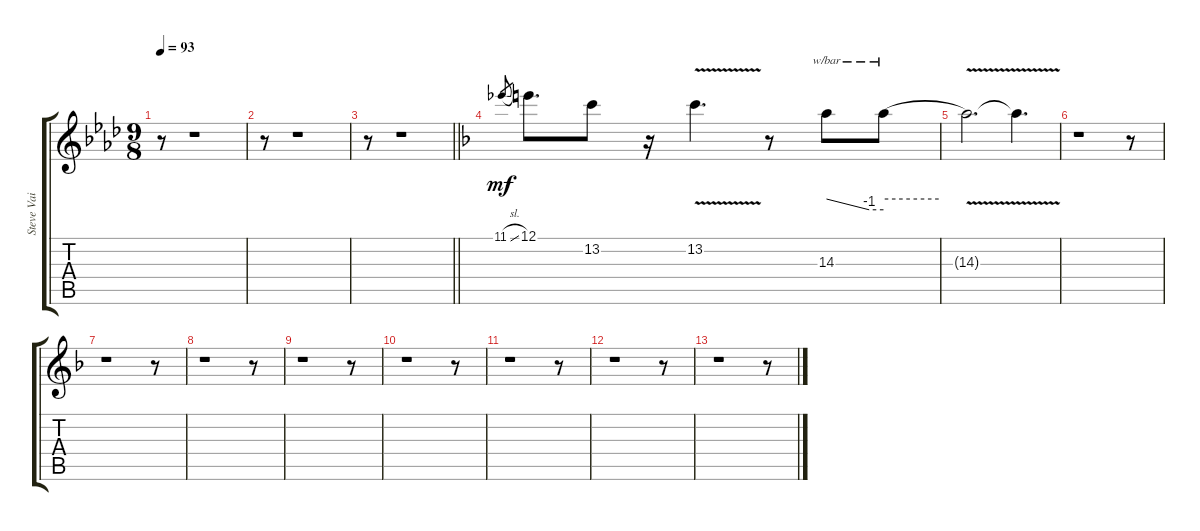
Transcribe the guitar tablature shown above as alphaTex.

\track ("Steve Vai - Lead Guitar" "Steve Vai ") {instrument overdrivenguitar}
\staff {score tabs}
\tuning (E4 B3 G3 D3 A2 E2) {hide}
\ts (9 8)
\tempo 93
\clef g2
\ks ab
r.8{dy f} r.1 |
r.8 r.1 |
\barLineRight lightlight
r.8 r.1 |
\ks f
11.1{sl}.8{gr dy mf} 12.1.8{d} 13.2.8 r.16 13.2{v}.4{d} r.8 14.3.8{tbe (custom default 0 0 45 -4 60 -4)} 14.3{t}.8{tbe (hold default 0 0 60 0)} |
14.3{v t}.2{d} 14.3{v t}.4{d} |
r.1 r.8 |
r.1 r.8 |
r.1 r.8 |
r.1 r.8 |
r.1 r.8 |
r.1 r.8 |
r.1 r.8 |
r.1 r.8
